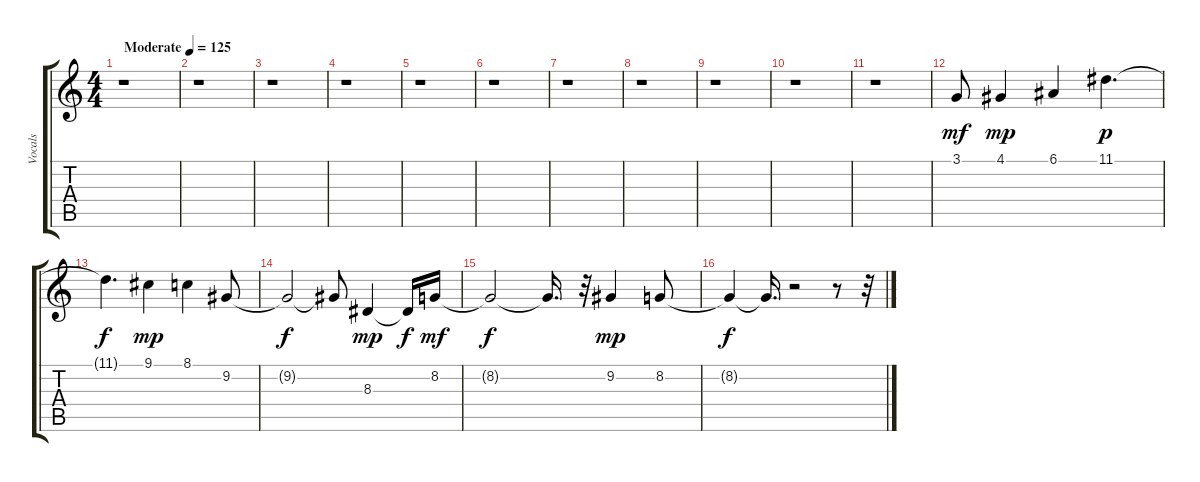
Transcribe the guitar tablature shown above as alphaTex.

\track ("Vocals" "Vocals") {instrument synthbrass1}
\staff {score tabs}
\tuning (E4 B3 G3 D3 A2 E2) {hide}
\ts (4 4)
\tempo (125 "Moderate")
\clef g2
\ks c
r.1{dy mf instrument synthbrass1} |
r.1 |
r.1 |
r.1 |
r.1 |
r.1 |
r.1 |
r.1 |
r.1 |
r.1 |
r.1 |
3.1.8{volume 15} 4.1.4{dy mp} 6.1.4{volume 15} 11.1.4{d dy p volume 15} |
11.1{t}.4{d dy f} 9.1.4{dy mp} 8.1.4 9.2.8{volume 15} |
9.2{t}.2{dy f} 9.2{t}.8 8.3.4{dy mp volume 14} 8.3{t}.16{dy f} 8.2.16{dy mf volume 14} |
8.2{t}.2{dy f} 8.2{t}.16{d} r.32 9.2.4{dy mp volume 14} 8.2.8 |
8.2{t}.4{dy f} 8.2{t}.16{d} r.2 r.8 r.32
